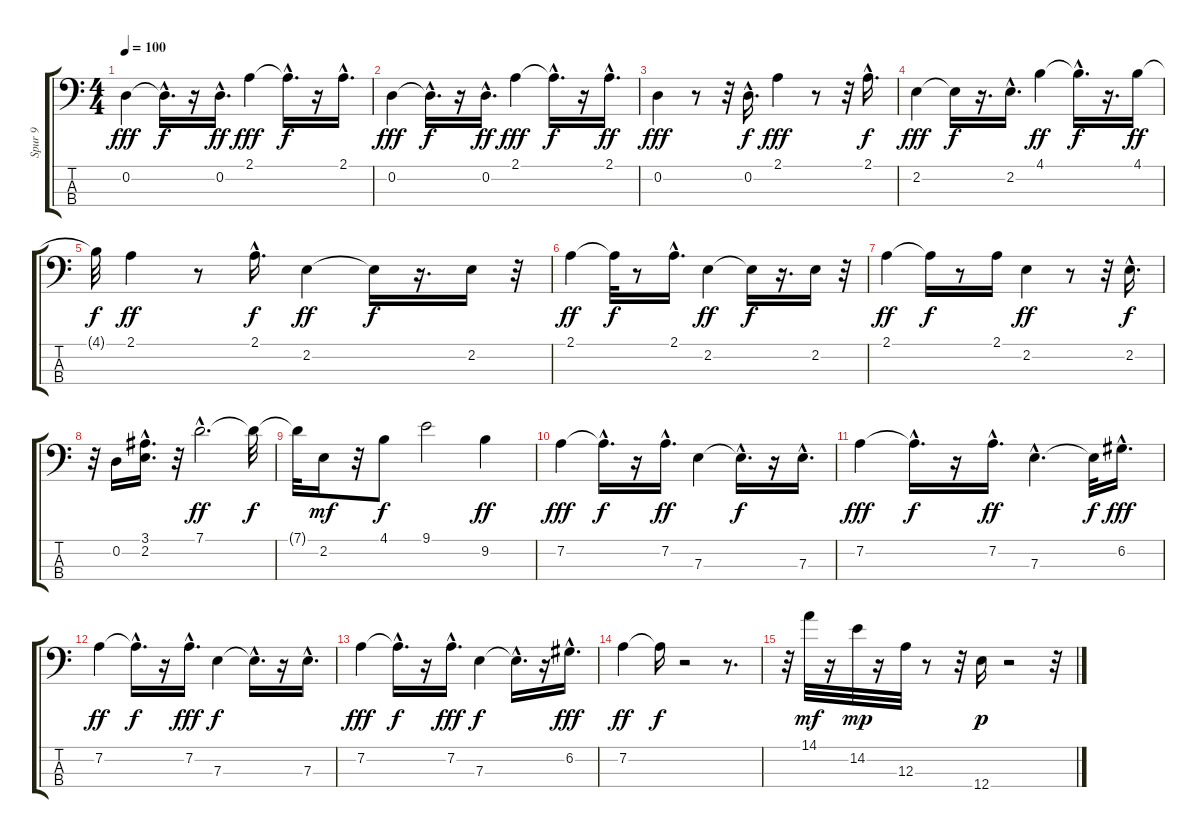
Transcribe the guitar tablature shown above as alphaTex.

\track ("Spur 9" "Spur 9") {instrument acousticbass}
\staff {score tabs}
\tuning (G2 D2 A1 E1) {hide}
\ts (4 4)
\tempo 100
\clef f4
\ks c
0.2.4{dy fff} 0.2{hac t}.16{d dy f} r.16 0.2{hac}.16{d dy ff} 2.1.4{dy fff} 2.1{hac t}.16{d dy f} r.16 2.1{hac}.16{d} |
0.2.4{dy fff} 0.2{hac t}.16{d dy f} r.16 0.2{hac}.16{d dy ff} 2.1.4{dy fff} 2.1{hac t}.16{d dy f} r.16 2.1{hac}.16{d dy ff} |
0.2.4{dy fff} r.8 r.32 0.2{hac}.16{d dy f} 2.1.4{dy fff} r.8 r.32 2.1{hac}.16{d dy f} |
2.2.4{dy fff} 2.2{t}.16{dy f} r.16{d} 2.2{hac}.16{d} 4.1.4{dy ff} 4.1{hac t}.16{d dy f} r.16{d} 4.1.16{dy ff} |
4.1{t}.32{dy f} 2.1.4{dy ff} r.8 2.1{hac}.16{d dy f} 2.2.4{dy ff} 2.2{t}.16{dy f} r.16{d} 2.2.16 r.32 |
2.1.4{dy ff} 2.1{t}.32{dy f} r.8 2.1{hac}.16{d} 2.2.4{dy ff} 2.2{t}.16{dy f} r.16{d} 2.2.16 r.32 |
2.1.4{dy ff} 2.1{t}.16{dy f} r.8 2.1.16 2.2.4{dy ff} r.8 r.32 2.2{hac}.16{d dy f} |
r.32 0.2.16 (3.1 2.2{hac}).16{d} r.32 7.1{hac}.2{d dy ff} 7.1{t}.32{dy f} |
7.1{t}.32 2.2.16{dy mf} r.32 4.1.8{dy f} 9.1.2 9.2.4{dy ff} |
7.2.4{dy fff} 7.2{hac t}.16{d dy f} r.16 7.2{hac}.16{d dy ff} 7.3.4 7.3{hac t}.16{d dy f} r.16 7.3{hac}.16{d} |
7.2.4{dy fff} 7.2{hac t}.16{d dy f} r.16 7.2{hac}.16{d dy ff} 7.3{hac}.4{d} 7.3{t}.32{dy f} 6.2{hac}.16{d dy fff} |
7.2.4{dy ff} 7.2{hac t}.16{d dy f} r.16 7.2{hac}.16{d dy fff} 7.3.4{dy f} 7.3{hac t}.16{d} r.16 7.3{hac}.16{d} |
7.2.4{dy fff} 7.2{hac t}.16{d dy f} r.16 7.2{hac}.16{d dy fff} 7.3.4{dy f} 7.3{hac t}.16{d} r.16 6.2{hac}.16{d dy fff} |
7.2.4{dy ff} 7.2{t}.16{dy f} r.2 r.8{d} |
r.32 14.1.32{dy mf} r.16 14.2.32{dy mp} r.16 12.3.32 r.8 r.32 12.4.16{dy p} r.2 r.32
